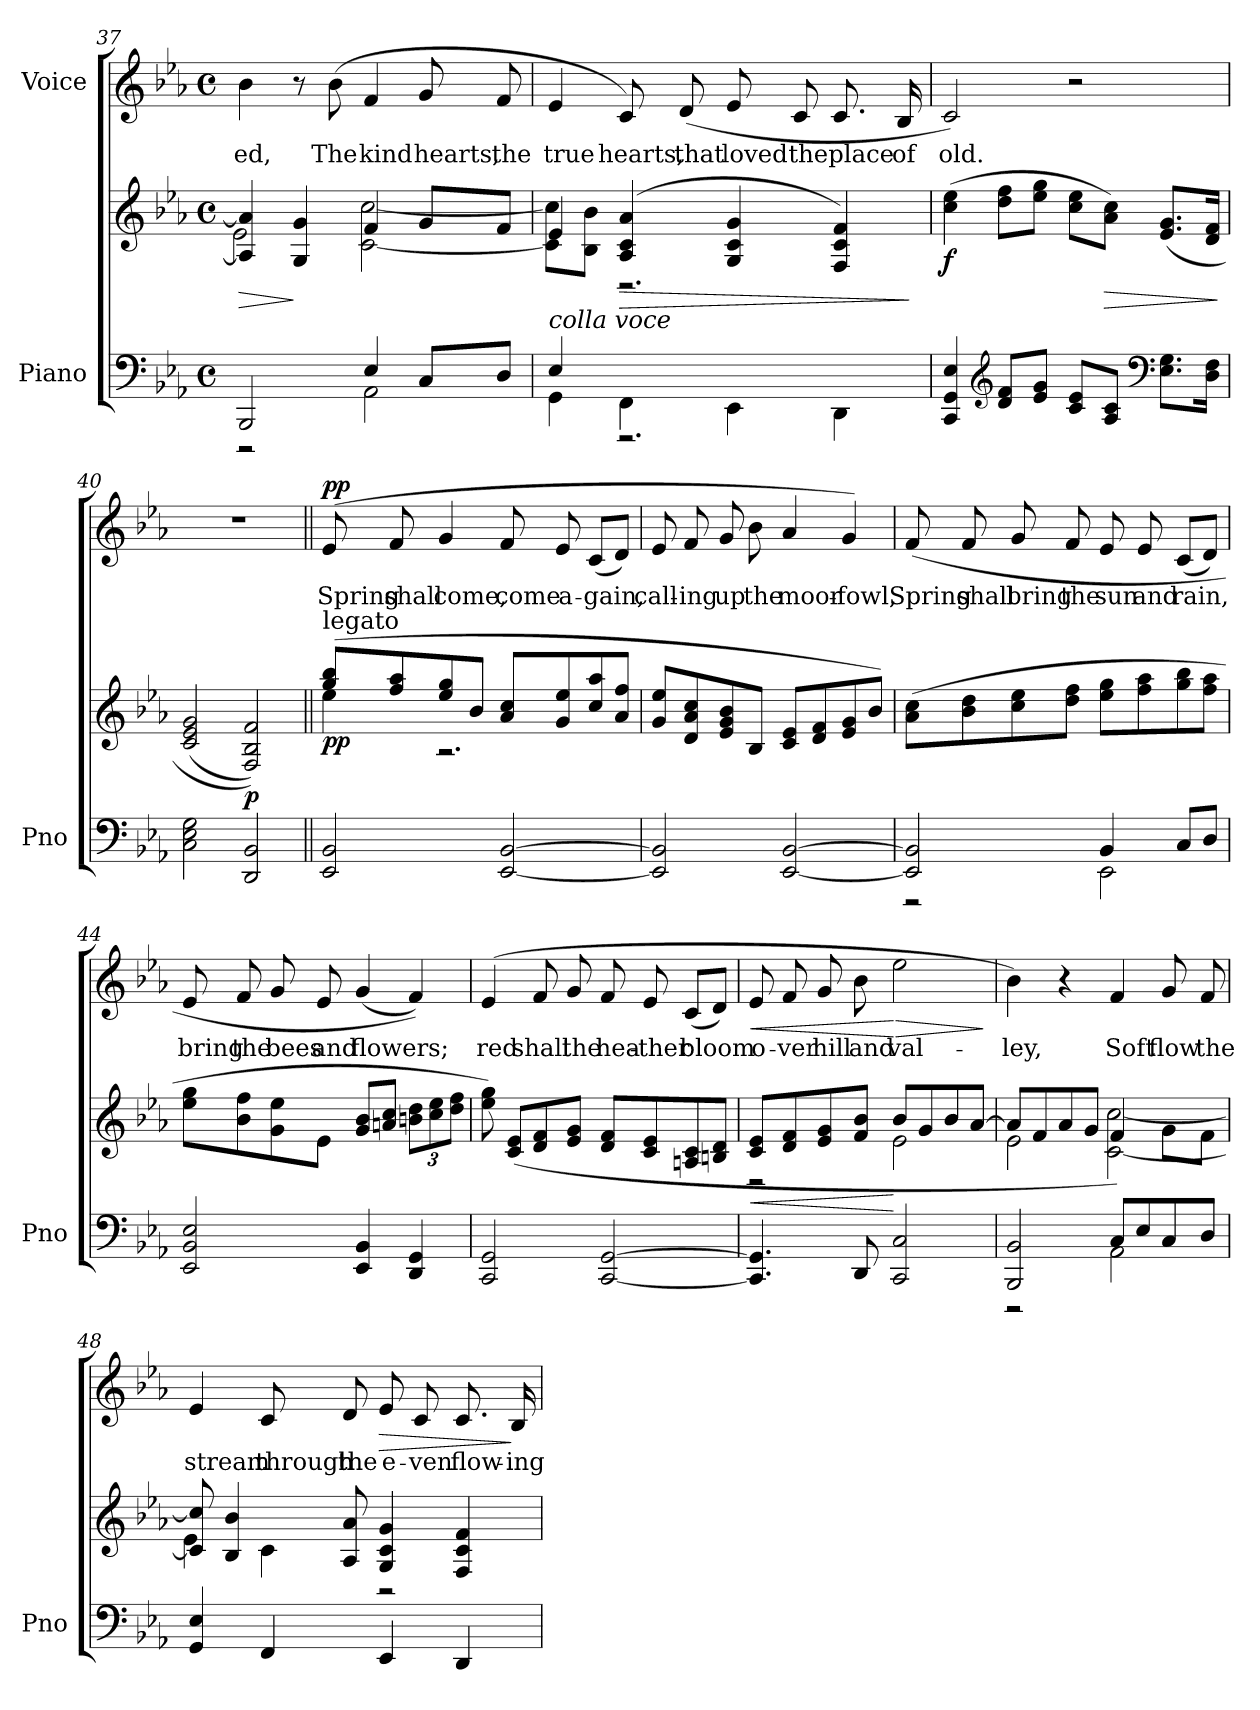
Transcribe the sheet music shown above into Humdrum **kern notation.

**kern	**kern	**dynam	**kern	**text	**dynam
*part2	*part2	*part2	*part1	*part1	*part1
*staff3	*staff2	*staff2/3	*staff1	*staff1	*staff1
*I"Piano	*	*	*I"Voice	*	*
*I'Pno	*	*	*	*	*
!!LO:LB:g=z
*clefF4	*clefG2	*	*clefG2	*	*
*k[b-e-a-]	*k[b-e-a-]	*	*k[b-e-a-]	*	*
*M4/4	*M4/4	*	*M4/4	*	*
*met(c)	*met(c)	*	*met(c)	*	*
=37	=37	=37	=37	=37	=37
*^	*	*	*	*	*
!	!	!	!LO:HP:b	!	!LO:LY:b	!
*	*	*^	*	*	*	*
2BBB-/	2r	4A-/] 4a-/]	2e-\	>	4b-\	-ed,	.
.	.	4G/ 4g/	.	]	8r	.	.
!	!	!	!	!	!	!LO:LY:b	!
.	.	.	.	.	(>8b-\	The	.
!	!	!	!	!	!	!LO:LY:b	!
4E-/	2AA-\	4f/	[2c\ [2cc\	.	4f/	kind	.
!	!	!	!	!	!	!LO:LY:b	!
8C/L	.	8g/L	.	.	8g/	hearts,	.
!	!	!	!	!	!	!LO:LY:b	!
8D/J	.	8f/J	.	.	8f/	the	.
=38	=38	=38	=38	=38	=38	=38	=38
!	!	!LO:TX:b:i:t=colla voce	!	!	!	!	!
!	!	!	!	!	!	!LO:LY:b	!
4GG\	4E-/	4e-/	8c\] 8cc\]L	.	4e-/	true	.
.	.	.	8B-\ 8b-\J	.	.	.	.
!	!	!	!	!LO:HP:b	!	!LO:LY:b	!
4FF\	2.r	(>4A-/ 4c/ 4a-/	2.r	>	8c/)	hearts,	.
!	!	!	!	!	!	!LO:LY:b	!
.	.	.	.	.	(>8d/	that	.
!	!	!	!	!	!	!LO:LY:b	!
4EE-\	.	4G/ 4c/ 4g/	.	.	8e-/	loved	.
!	!	!	!	!	!	!LO:LY:b	!
.	.	.	.	.	8c/	the	.
!	!	!	!	!	!	!LO:LY:b	!
4DD\	.	4F/ 4c/ 4f/)	.	.	8.c/	place	.
!	!	!	!	!	!	!LO:LY:b	!
.	.	.	.	.	16B-/	of	.
*v	*v	*	*	*	*	*	*
*	*v	*v	*	*	*	*
.	.	]	.	.	.
=39	=39	=39	=39	=39	=39
!	!	!LO:DY:b	!	!LO:LY:b	!
4CC/ 4GG/ 4E-/	(>4cc\ 4ee-\	f	2c/)	old.	.
*clefG2	*	*	*	*	*
8d/ 8f/L	8dd\ 8ff\L	.	.	.	.
8e-/ 8g/J	8ee-\ 8gg\J	.	.	.	.
8c/ 8e-/L	8cc\ 8ee-\L	.	2r	.	.
!	!	!LO:HP:b	!	!	!
8A-/ 8c/J	8a-\ 8cc\J)	>	.	.	.
*clefF4	*	*	*	*	*
8.E-\ 8.G\L	(>8.e-/ 8.g/L	.	.	.	.
16D\ 16F\Jk	16d/ 16f/Jk	.	.	.	.
.	.	]	.	.	.
=40	=40	=40	=40	=40	=40
2C\ 2E-\ 2G\	(>2c/ 2e-/ 2g/	.	1r	.	.
!	!	!LO:DY:b	!	!	!
2DD/ 2BB-/	2F/ 2B-/ 2f/))	p	.	.	.
!!LO:LB:g=z
=41||	=41||	=41||	=41||	=41||	=41||
*	*^	*	*	*	*
!	!LO:TX:a:t=legato	!	!	!	!	!
!	!	!	!LO:DY:b	!	!LO:LY:b	!LO:DY:a
2EE-/ 2BB-/	(>8gg/ 8bb-/L	4ee-\	pp	(>8e-/	Spring	pp
!	!	!	!	!	!LO:LY:b	!
.	8ff/ 8aa-/	.	.	8f/	shall	.
!	!	!	!	!	!LO:LY:b	!
.	8ee-/ 8gg/	2.r	.	4g/	come,	.
.	8b-/J	.	.	.	.	.
!	!	!	!	!	!LO:LY:b	!
[2EE-/ [2BB-/	8a-/ 8cc/L	.	.	8f/	come	.
!	!	!	!	!	!LO:LY:b	!
.	8g/ 8ee-/	.	.	8e-/	a-	.
!	!	!	!	!	!LO:LY:b	!
.	8cc/ 8aa-/	.	.	(<8c/L	-gain,	.
.	8a-/ 8ff/J	.	.	8d/J)	.	.
*	*v	*v	*	*	*	*
=42	=42	=42	=42	=42	=42
!	!	!	!	!LO:LY:b	!
2EE-/] 2BB-/]	8g/ 8ee-/L	.	8e-/	call-	.
!	!	!	!	!LO:LY:b	!
.	8d/ 8a-/ 8cc/	.	8f/	-ing	.
!	!	!	!	!LO:LY:b	!
.	8e-/ 8g/ 8b-/	.	8g/	up	.
!	!	!	!	!LO:LY:b	!
.	8B-/J	.	8b-\	the	.
!	!	!	!	!LO:LY:b	!
[2EE-/ [2BB-/	8c/ 8e-/L	.	4a-/	moor-	.
.	8d/ 8f/	.	.	.	.
!	!	!	!	!LO:LY:b	!
.	8e-/ 8g/	.	4g/)	-fowl,	.
.	8b-/J)	.	.	.	.
=43	=43	=43	=43	=43	=43
*^	*	*	*	*	*
!	!	!	!	!	!LO:LY:b	!
2EE-/] 2BB-/]	2r	(>8a-\ 8cc\L	.	(>8f/	Spring	.
!	!	!	!	!	!LO:LY:b	!
.	.	8b-\ 8dd\	.	8f/	shall	.
!	!	!	!	!	!LO:LY:b	!
.	.	8cc\ 8ee-\	.	8g/	bring	.
!	!	!	!	!	!LO:LY:b	!
.	.	8dd\ 8ff\J	.	8f/	the	.
!	!	!	!	!	!LO:LY:b	!
4BB-/	2EE-\	8ee-\ 8gg\L	.	8e-/	sun	.
!	!	!	!	!	!LO:LY:b	!
.	.	8ff\ 8aa-\	.	8e-/	and	.
!	!	!	!	!	!LO:LY:b	!
8C/L	.	8gg\ 8bb-\	.	(<8c/L	rain,	.
8D/J	.	8ff\ 8aa-\J	.	8d/J)	.	.
*v	*v	*	*	*	*	*
!!LO:LB:g=z
=44	=44	=44	=44	=44	=44
!	!	!	!	!LO:LY:b	!
2EE-/ 2BB-/ 2E-/	8ee-\ 8gg\L	.	8e-/	bring	.
!	!	!	!	!LO:LY:b	!
.	8b-\ 8ff\	.	8f/	the	.
!	!	!	!	!LO:LY:b	!
.	8g\ 8ee-\	.	8g/	bees	.
!	!	!	!	!LO:LY:b	!
.	8e-\J	.	8e-/	and	.
!	!	!	!	!LO:LY:b	!
4EE-/ 4BB-/	8g/ 8b-/L	.	(<4g/	flowers;	.
.	8an/ 8cc/J	.	.	.	.
*	*Xbrackettup	*	*	*	*
4DD/ 4GG/	12bn\ 12dd\L	.	4f/))	.	.
.	12cc\ 12ee-\	.	.	.	.
.	12dd\ 12ff\J	.	.	.	.
=45	=45	=45	=45	=45	=45
!	!	!	!	!LO:LY:b	!
2CC/ 2GG/	8ee-\ 8gg\)	.	(>4e-/	red	.
.	(>8c/ 8e-/L	.	.	.	.
!	!	!	!	!LO:LY:b	!
.	8d/ 8f/	.	8f/	shall	.
!	!	!	!	!LO:LY:b	!
.	8e-/ 8g/J	.	8g/	the	.
!	!	!	!	!LO:LY:b	!
[2CC/ [2GG/	8d/ 8f/L	.	8f/	hea-	.
!	!	!	!	!LO:LY:b	!
.	8c/ 8e-/	.	8e-/	-ther	.
!	!	!	!	!LO:LY:b	!
.	8An/ 8c/	.	(<8c/L	bloom	.
.	8Bn/ 8d/J	.	8d/J)	.	.
=46	=46	=46	=46	=46	=46
!	!	!LO:HP:b	!	!LO:LY:b	!LO:HP:b
*	*^	*	*	*	*
4.CC/] 4.GG/]	8c/ 8e-/L	2r	<	8e-/	o-	<
!	!	!	!	!	!LO:LY:b	!
.	8d/ 8f/	.	.	8f/	-ver	.
!	!	!	!	!	!LO:LY:b	!
.	8e-/ 8g/	.	.	8g/	hill	.
!	!	!	!	!	!LO:LY:b	!
8DD/	8f/ 8b-/J	.	.	8b-\	and	.
!	!	!	!	!	!LO:LY:b	!LO:HP:n=1:b
2CC/ 2C/	8b-/L	2e-\	[	2ee-\	val-	[ >
.	8g/	.	.	.	.	.
.	8b-/	.	.	.	.	.
.	[8a-/J	.	.	.	.	.
*	*v	*v	*	*	*	*
.	.	.	.	.	]
!!LO:PB:g=z
=47	=47	=47	=47	=47	=47
*^	*^	*	*	*	*
!	!	!	!	!	!	!LO:LY:b	!
2BBB-/ 2BB-/	2r	8a-/L]	2e-\	.	4b-\)	-ley,	.
.	.	8f/	.	.	.	.	.
.	.	8a-/	.	.	4r	.	.
.	.	8g/J	.	.	.	.	.
!	!	!	!	!	!	!LO:LY:b	!
2AA-\	8C/L	4f/)	[2c\ [2cc\	.	4f/	Soft	.
.	8E-/	.	.	.	.	.	.
!	!	!	!	!	!	!LO:LY:b	!
.	8C/	8g\L	.	.	8g/	flow	.
!	!	!	!	!	!	!LO:LY:b	!
.	8D/J	8f\J	.	.	8f/	the	.
=48	=48	=48	=48	=48	=48	=48	=48
!	!	!	!	!	!	!LO:LY:b	!
*v	*v	*	*	*	*	*	*
4GG/ 4E-/	8c/] 8cc/]	4e-\	.	4e-/	stream	.
.	4B-/ 4b-/	.	.	.	.	.
!	!	!	!	!	!LO:LY:b	!
4FF/	.	4c\	.	8c/	through	.
!	!	!	!	!	!LO:LY:b	!
.	8A-/ 8a-/	.	.	8d/	the	.
!	!	!	!	!	!LO:LY:b	!LO:HP:b
4EE-/	4G/ 4c/ 4g/	2r	.	8e-/	e-	>
!	!	!	!	!	!LO:LY:b	!
.	.	.	.	8c/	-ven	.
!	!	!	!	!	!LO:LY:b	!
4DD/	4F/ 4c/ 4f/	.	.	8.c/	flow-	.
!	!	!	!	!	!LO:LY:b	!
.	.	.	.	16B-/	-ing	]
*	*v	*v	*	*	*	*
=	=	=	=	=	=
*-	*-	*-	*-	*-	*-
